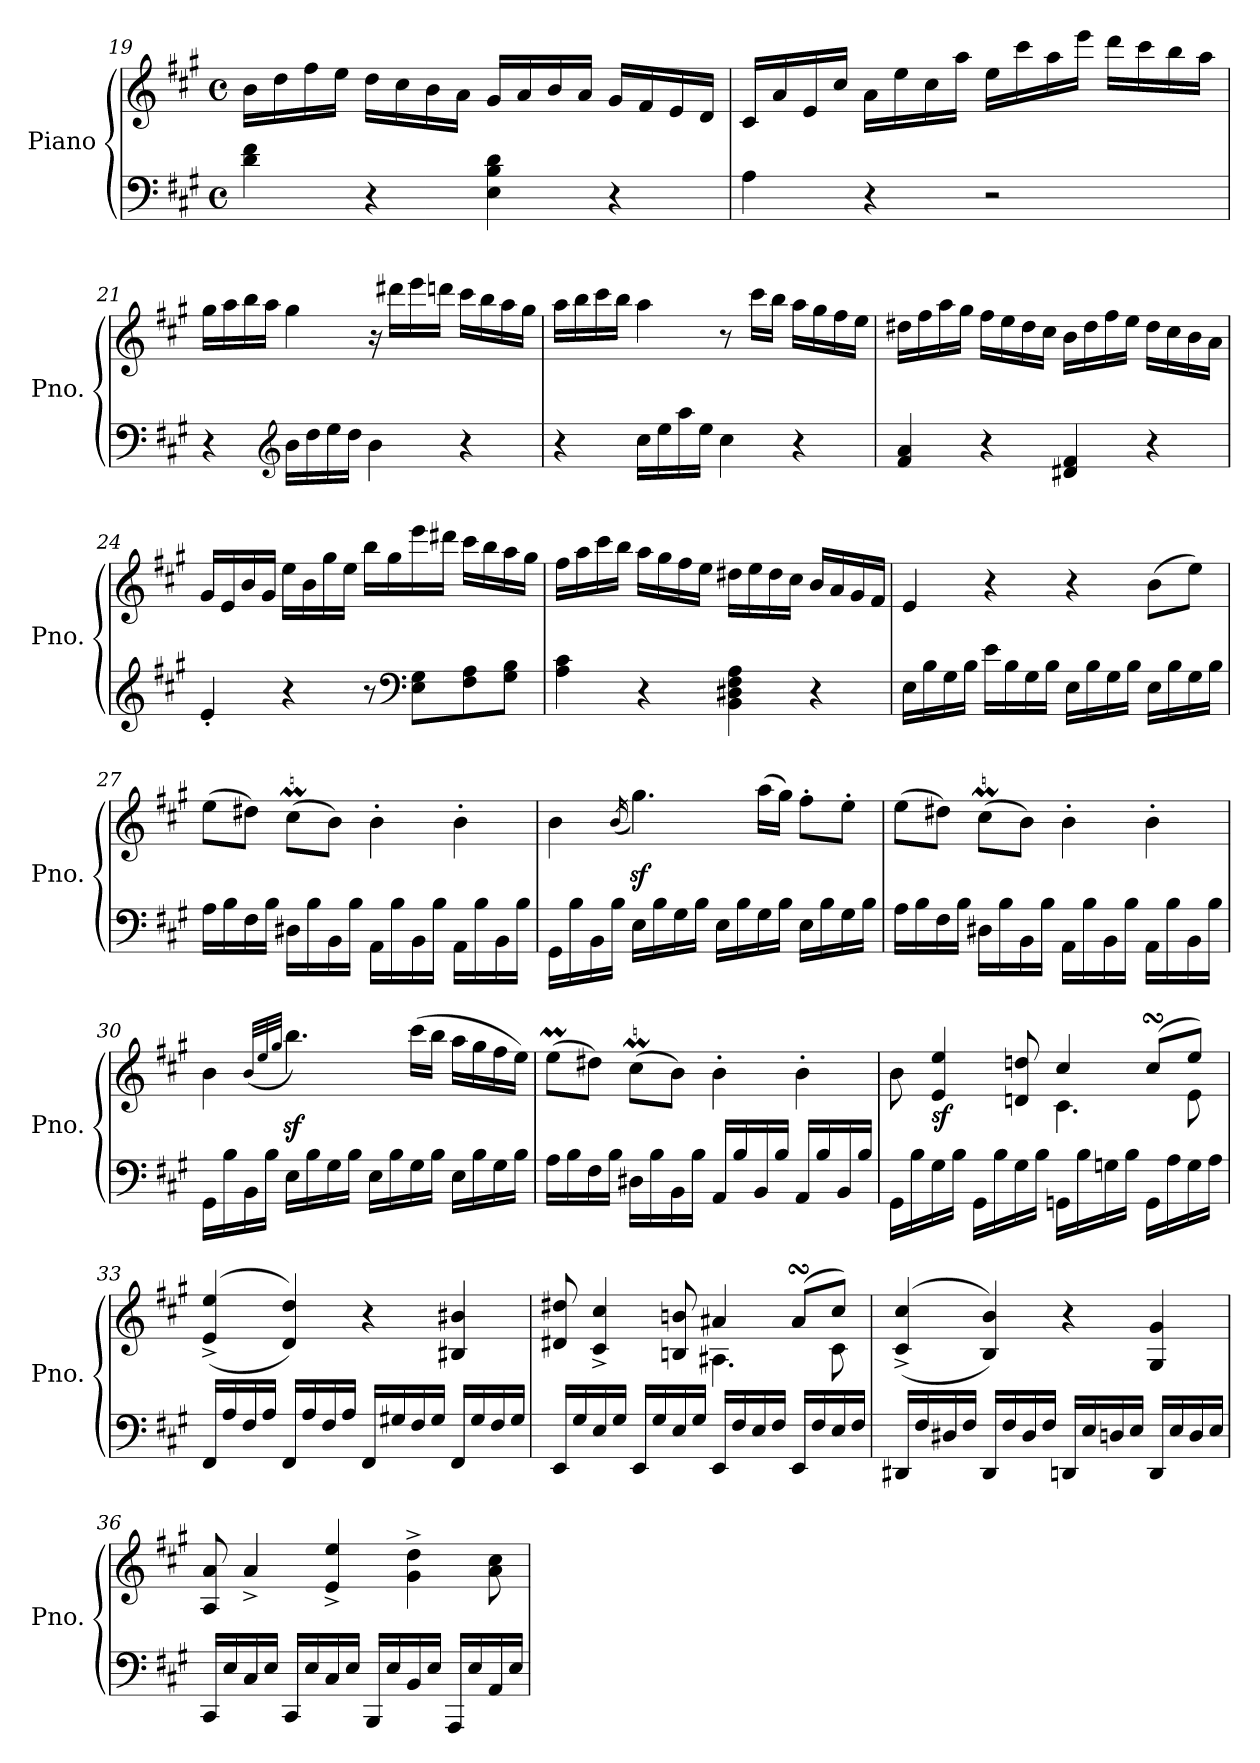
**kern	**kern	**dynam
*part1	*part1	*part1
*staff2	*staff1	*staff1/2
*I"Piano	*	*
*I'Pno.	*	*
*clefF4	*clefG2	*
*k[f#c#g#]	*k[f#c#g#]	*
*A:	*A:	*
*M4/4	*M4/4	*
*met(c)	*met(c)	*
=19	=19	=19
4d\ 4f#\	16b\LL	.
.	16dd\	.
.	16ff#\	.
.	16ee\JJ	.
4r	16dd\LL	.
.	16cc#\	.
.	16b\	.
.	16a\JJ	.
4E\ 4B\ 4d\	16g#/LL	.
.	16a/	.
.	16b/	.
.	16a/JJ	.
4r	16g#/LL	.
.	16f#/	.
.	16e/	.
.	16d/JJ	.
!!LO:LB:g=z
=20	=20	=20
4A\	16c#/LL	.
.	16a/	.
.	16e/	.
.	16cc#/JJ	.
4r	16a\LL	.
.	16ee\	.
.	16cc#\	.
.	16aa\JJ	.
2r	16ee\LL	.
.	16ccc#\	.
.	16aa\	.
.	16eee\JJ	.
.	16ddd\LL	.
.	16ccc#\	.
.	16bb\	.
.	16aa\JJ	.
=21	=21	=21
4r	16gg#\LL	.
.	16aa\	.
.	16bb\	.
.	16aa\JJ	.
*clefG2	*	*
16b\LL	4gg#\	.
16dd\	.	.
16ee\	.	.
16dd\JJ	.	.
4b\	16r	.
.	16ddd#X\LL	.
.	16eee\	.
.	16dddn\JJ	.
4r	16ccc#\LL	.
.	16bb\	.
.	16aa\	.
.	16gg#\JJ	.
!!LO:LB:g=z
=22	=22	=22
4r	16aa\LL	.
.	16bb\	.
.	16ccc#\	.
.	16bb\JJ	.
16cc#\LL	4aa\	.
16ee\	.	.
16aa\	.	.
16ee\JJ	.	.
4cc#\	8r	.
.	16ccc#\LL	.
.	16bb\JJ	.
4r	16aa\LL	.
.	16gg#\	.
.	16ff#\	.
.	16ee\JJ	.
=23	=23	=23
4f#/ 4a/	16dd#X\LL	.
.	16ff#\	.
.	16aa\	.
.	16gg#\JJ	.
4r	16ff#\LL	.
.	16ee\	.
.	16dd#\	.
.	16cc#\JJ	.
4d#X/ 4f#/	16b\LL	.
.	16dd#\	.
.	16ff#\	.
.	16ee\JJ	.
4r	16dd#\LL	.
.	16cc#\	.
.	16b\	.
.	16a\JJ	.
!!LO:LB:g=z
=24	=24	=24
4e'/	16g#/LL	.
.	16e/	.
.	16b/	.
.	16g#/JJ	.
4r	16ee\LL	.
.	16b\	.
.	16gg#\	.
.	16ee\JJ	.
8r	16bb\LL	.
.	16gg#\	.
*clefF4	*	*
8E\ 8G#\L	16eee\	.
.	16ddd#X\JJ	.
8F#\ 8A\	16ccc#\LL	.
.	16bb\	.
8G#\ 8B\J	16aa\	.
.	16gg#\JJ	.
=25	=25	=25
4A\ 4c#\	16ff#\LL	.
.	16aa\	.
.	16ccc#\	.
.	16bb\JJ	.
4r	16aa\LL	.
.	16gg#\	.
.	16ff#\	.
.	16ee\JJ	.
4BB\ 4D#X\ 4F#\ 4A\	16dd#X\LL	.
.	16ee\	.
.	16dd#\	.
.	16cc#\JJ	.
4r	16b/LL	.
.	16a/	.
.	16g#/	.
.	16f#/JJ	.
!!LO:LB:g=z
=26	=26	=26
16E\LL	4e/	.
16B\	.	.
16G#\	.	.
16B\JJ	.	.
16e\LL	4r	.
16B\	.	.
16G#\	.	.
16B\JJ	.	.
16E\LL	4r	.
16B\	.	.
16G#\	.	.
16B\JJ	.	.
16E\LL	(>8b\L	.
16B\	.	.
16G#\	8ee\J)	.
16B\JJ	.	.
=27	=27	=27
16A\LL	(>8ee\L	.
16B\	.	.
16F#\	8dd#X\J)	.
16B\JJ	.	.
16D#X\LL	(>8cc#m\L	.
16B\	.	.
16BB\	8b\J)	.
16B\JJ	.	.
16AA\LL	4b'\	.
16B\	.	.
16BB\	.	.
16B\JJ	.	.
16AA\LL	4b'\	.
16B\	.	.
16BB\	.	.
16B\JJ	.	.
!!LO:LB:g=z
=28	=28	=28
16GG#\LL	4b\	.
16B\	.	.
16BB\	.	.
16B\JJ	.	.
.	(<16qb/	.
16E\LL	4.gg#z<\)	.
16B\	.	.
16G#\	.	.
16B\JJ	.	.
16E\LL	.	.
16B\	.	.
16G#\	(>16aa\LL	.
16B\JJ	16gg#\JJ)	.
16E\LL	8ff#'\L	.
16B\	.	.
16G#\	8ee'\J	.
16B\JJ	.	.
=29	=29	=29
16A\LL	(>8ee\L	.
16B\	.	.
16F#\	8dd#X\J)	.
16B\JJ	.	.
16D#X\LL	(>8cc#m\L	.
16B\	.	.
16BB\	8b\J)	.
16B\JJ	.	.
16AA\LL	4b'\	.
16B\	.	.
16BB\	.	.
16B\JJ	.	.
16AA\LL	4b'\	.
16B\	.	.
16BB\	.	.
16B\JJ	.	.
!!LO:PB:g=z
=30	=30	=30
16GG#\LL	4b\	.
16B\	.	.
16BB\	.	.
16B\JJ	.	.
.	(<32qb/LLL	.
.	32qee/	.
.	32qgg#/JJJ	.
16E\LL	4.bbz<\)	.
16B\	.	.
16G#\	.	.
16B\JJ	.	.
16E\LL	.	.
16B\	.	.
16G#\	(>16ccc#\LL	.
16B\JJ	16bb\JJ	.
16E\LL	16aa\LL	.
16B\	16gg#\	.
16G#\	16ff#\	.
16B\JJ	16ee\JJ)	.
=31	=31	=31
16A\LL	(>8eeM\L	.
16B\	.	.
16F#\	8dd#X\J)	.
16B\JJ	.	.
16D#X\LL	(>8cc#m\L	.
16B\	.	.
16BB\	8b\J)	.
16B\JJ	.	.
16AA/LL	4b'\	.
16B/	.	.
16BB/	.	.
16B/JJ	.	.
16AA/LL	4b'\	.
16B/	.	.
16BB/	.	.
16B/JJ	.	.
!!LO:LB:g=z
=32	=32	=32
*	*^	*
16GG#\LL	8b\	2ryy	.
16B\	.	.	.
!	!	!	!LO:DY:b
16G#\	4e/ 4ee/	.	sf
16B\JJ	.	.	.
16GG#\LL	.	.	.
16B\	.	.	.
16G#\	8dn/ 8ddn/	.	.
16B\JJ	.	.	.
16GGn\LL	4cc#/	4.c#\	.
16B\	.	.	.
16Gn\	.	.	.
16B\JJ	.	.	.
16GG\LL	(>8cc#sSsS/L	.	.
16A\	.	.	.
16G\	8ee/J)	8e\	.
16A\JJ	.	.	.
*	*v	*v	*
=33	=33	=33
16FF#/LL	(<(<4e/^ 4ee/^	.
16A/	.	.
16F#/	.	.
16A/JJ	.	.
16FF#/LL	4d/ 4dd/))	.
16A/	.	.
16F#/	.	.
16A/JJ	.	.
16FF#/LL	4r	.
16G#X/	.	.
16F#/	.	.
16G#/JJ	.	.
16FF#/LL	4B#X/ 4b#X/	.
16G#/	.	.
16F#/	.	.
16G#/JJ	.	.
!!LO:LB:g=z
=34	=34	=34
*	*^	*
16EE/LL	8d#X/ 8dd#X/	2ryy	.
16G#/	.	.	.
16E/	4c#/^ 4cc#/^	.	.
16G#/JJ	.	.	.
16EE/LL	.	.	.
16G#/	.	.	.
16E/	8Bn/ 8bn/	.	.
16G#/JJ	.	.	.
16EE/LL	4a#X/	4.A#X\	.
16F#/	.	.	.
16E/	.	.	.
16F#/JJ	.	.	.
16EE/LL	(>8a#sSsS/L	.	.
16F#/	.	.	.
16E/	8cc#/J)	8c#\	.
16F#/JJ	.	.	.
*	*v	*v	*
=35	=35	=35
16DD#X/LL	(<(<4c#/^ 4cc#/^	.
16F#/	.	.
16D#X/	.	.
16F#/JJ	.	.
16DD#/LL	4B/ 4b/))	.
16F#/	.	.
16D#/	.	.
16F#/JJ	.	.
16DDn/LL	4r	.
16E/	.	.
16Dn/	.	.
16E/JJ	.	.
16DD/LL	4G#/ 4g#/	.
16E/	.	.
16D/	.	.
16E/JJ	.	.
!!LO:LB:g=z
=36	=36	=36
16CC#/LL	8A/ 8a/	.
16E/	.	.
16C#/	4a^/	.
16E/JJ	.	.
16CC#/LL	.	.
16E/	.	.
16C#/	4e/^ 4ee/^	.
16E/JJ	.	.
16BBB/LL	.	.
16E/	.	.
16BB/	4g#\^ 4dd\^	.
16E/JJ	.	.
16AAA/LL	.	.
16E/	.	.
16AA/	8a\ 8cc#\	.
16E/JJ	.	.
=	=	=
*-	*-	*-
